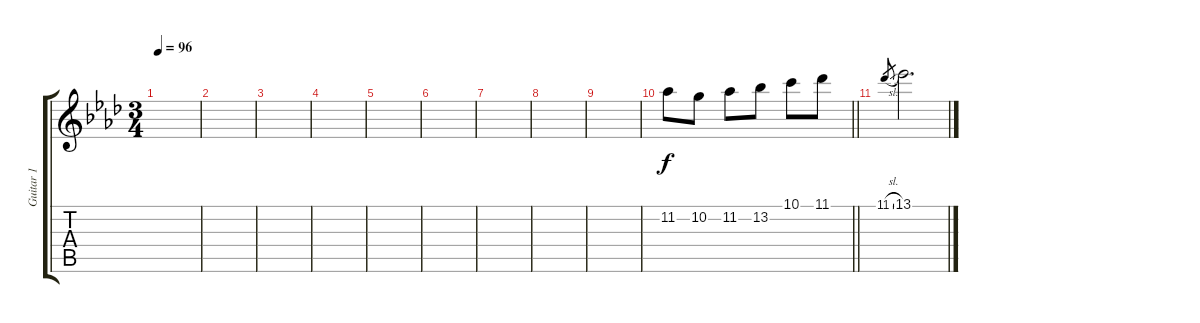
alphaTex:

\track ("Guitar 1" "Guitar 1") {solo instrument acousticguitarnylon}
\staff {score tabs}
\tuning (D4 A3 F3 C3 G2 D2) {hide}
\ts (3 4)
\tempo 96
\clef g2
\ks fminor
|
|
|
|
|
|
|
|
|
\barLineRight lightlight
11.2.8 10.2.8 11.2.8 13.2.8 10.1.8 11.1.8 |
11.1{sl}.8{gr} 13.1.2{d}
